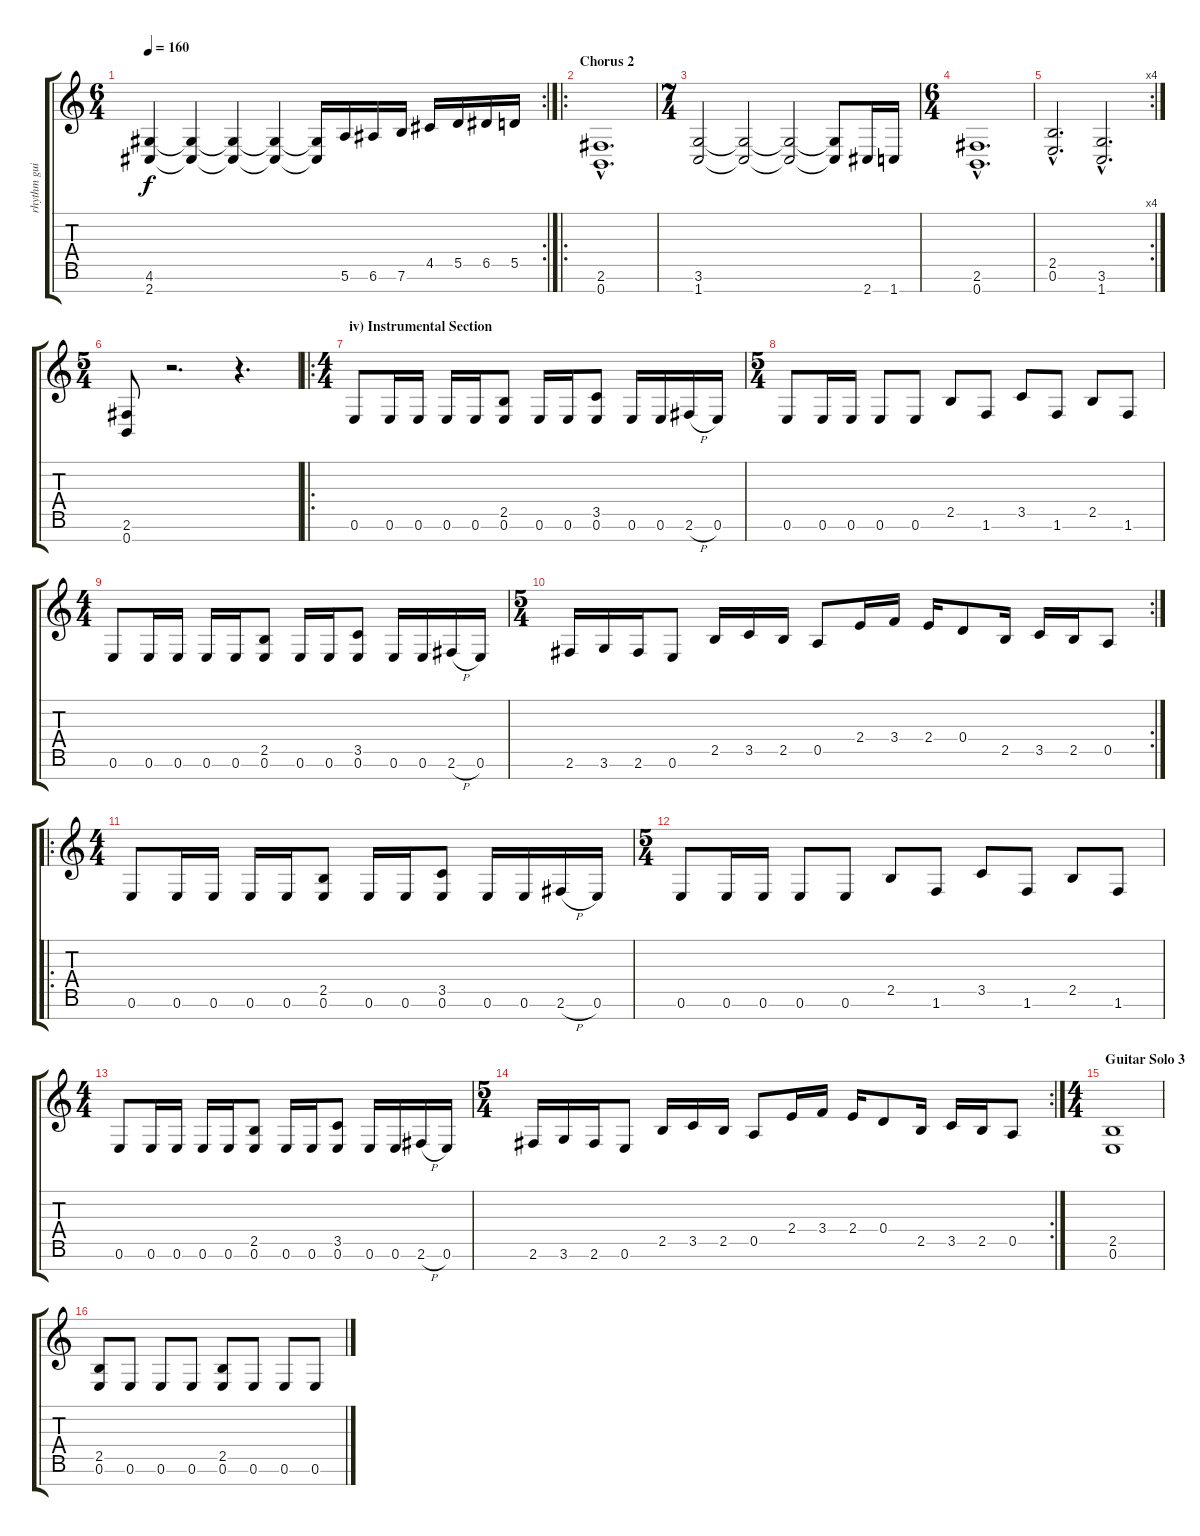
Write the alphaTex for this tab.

\track ("rhythm guitar" "rhythm gui") {instrument distortionguitar}
\staff {score tabs}
\tuning (E4 B3 G3 D3 A2 E2 B1) {hide}
\rc 2
\ts (6 4)
\tempo 160
\clef g2
\ks c
(4.6 2.7).4{dy f} (4.6{t} 2.7{t}).4 (4.6{t} 2.7{t}).4 (4.6{t} 2.7{t}).4 (4.6{t} 2.7{t}).16 5.6.16 6.6.16 7.6.16 4.5.16 5.5.16 6.5.16 5.5.16 |
\ro
\section ("" "Chorus 2")
(2.6{hac} 0.7{hac}).1{d} |
\ts (7 4)
(3.6 1.7).2 (3.6{t} 1.7{t}).2 (3.6{t} 1.7{t}).2 (3.6{t} 1.7{t}).8 2.7.16 1.7.16 |
\ts (6 4)
(2.6{hac} 0.7{hac}).1{d} |
\rc 4
(2.5{hac} 0.6{hac}).2{d} (3.6{hac} 1.7{hac}).2{d} |
\ts (5 4)
(2.6 0.7).8 r.2{d} r.4{d} |
\ro
\ts (4 4)
\section ("" "iv) Instrumental Section")
0.6.8 0.6.16 0.6.16 0.6.16 0.6.16 (2.5 0.6).8 0.6.16 0.6.16 (3.5 0.6).8 0.6.16 0.6.16 2.6{h}.16 0.6.16 |
\ts (5 4)
0.6.8 0.6.16 0.6.16 0.6.8 0.6.8 2.5.8 1.6.8 3.5.8 1.6.8 2.5.8 1.6.8 |
\ts (4 4)
0.6.8 0.6.16 0.6.16 0.6.16 0.6.16 (2.5 0.6).8 0.6.16 0.6.16 (3.5 0.6).8 0.6.16 0.6.16 2.6{h}.16 0.6.16 |
\rc 2
\ts (5 4)
2.6.16 3.6.16 2.6.16 0.6.8 2.5.16 3.5.16 2.5.16 0.5.8 2.4.16 3.4.16 2.4.16 0.4.8 2.5.16 3.5.16 2.5.16 0.5.8 |
\ro
\ts (4 4)
0.6.8 0.6.16 0.6.16 0.6.16 0.6.16 (2.5 0.6).8 0.6.16 0.6.16 (3.5 0.6).8 0.6.16 0.6.16 2.6{h}.16 0.6.16 |
\ts (5 4)
0.6.8 0.6.16 0.6.16 0.6.8 0.6.8 2.5.8 1.6.8 3.5.8 1.6.8 2.5.8 1.6.8 |
\ts (4 4)
0.6.8 0.6.16 0.6.16 0.6.16 0.6.16 (2.5 0.6).8 0.6.16 0.6.16 (3.5 0.6).8 0.6.16 0.6.16 2.6{h}.16 0.6.16 |
\rc 2
\ts (5 4)
2.6.16 3.6.16 2.6.16 0.6.8 2.5.16 3.5.16 2.5.16 0.5.8 2.4.16 3.4.16 2.4.16 0.4.8 2.5.16 3.5.16 2.5.16 0.5.8 |
\ts (4 4)
\section ("" "Guitar Solo 3")
(2.5 0.6).1 |
(2.5 0.6).8 0.6.8 0.6.8 0.6.8 (2.5 0.6).8 0.6.8 0.6.8 0.6.8
